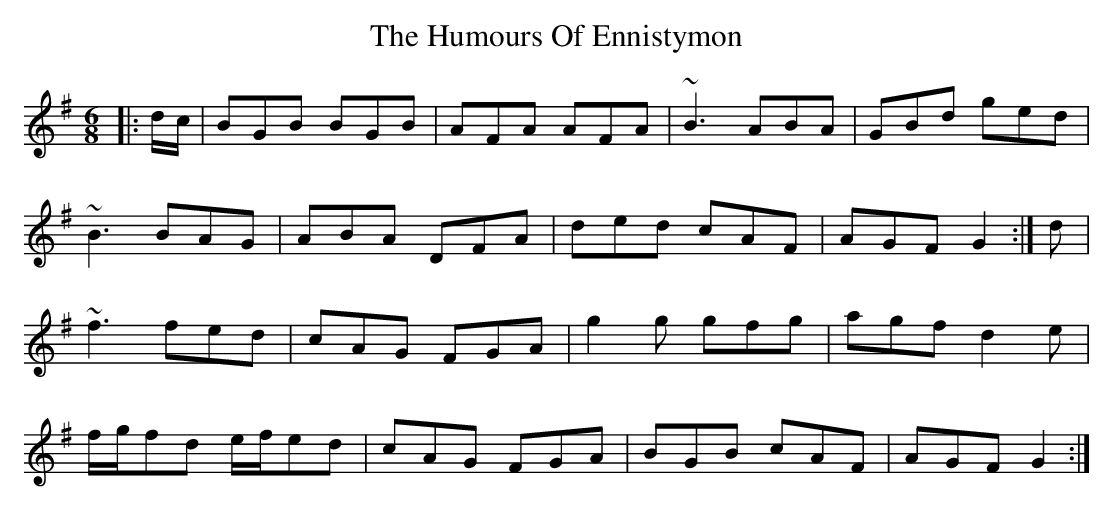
X:1
T: The Humours Of Ennistymon
M: 6/8
L: 1/8
K: Gmaj
|:d/c/|BGB BGB|AFA AFA|~B3 ABA|GBd ged|
~B3 BAG|ABA DFA|ded cAF|AGF G2:|d|
~f3 fed|cAG FGA|g2g gfg|agf d2e|
f/g/fd e/f/ed|cAG FGA|BGB cAF|AGF G2:|
